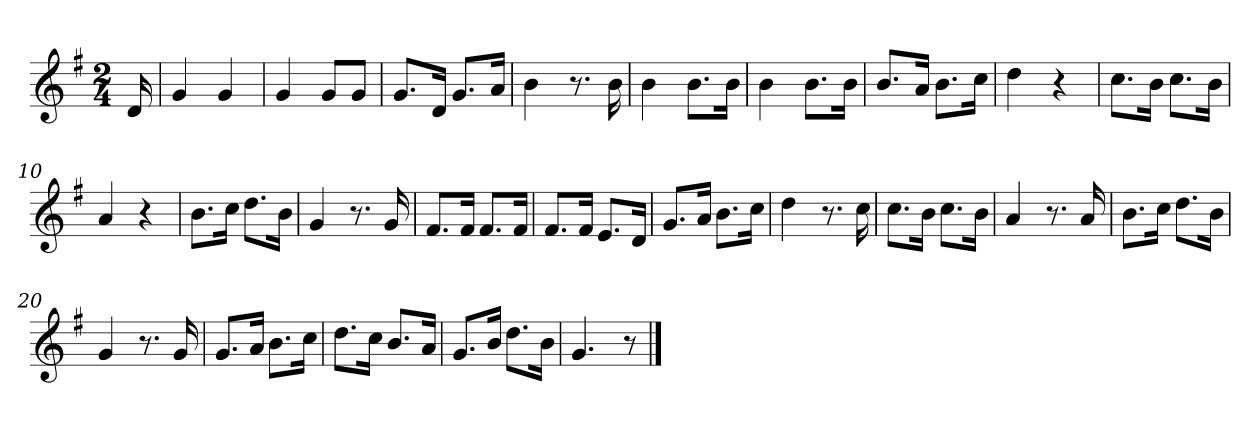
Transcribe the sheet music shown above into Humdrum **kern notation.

**kern
*part1
*staff1
*k[f#]
*M2/4
*MM120
=
16d
=1
4g
4g
=2
4g
8gL
8gJ
=3
8.gL
16dJk
8.gL
16aJk
=4
4b
8.r
16b
=5
4b
8.bL
16bJk
=6
4b
8.bL
16bJk
=7
8.bL
16aJk
8.bL
16ccJk
=8
4dd
4r
=9
8.ccL
16bJk
8.ccL
16bJk
=10
4a
4r
=11
8.bL
16ccJk
8.ddL
16bJk
=12
4g
8.r
16g
=13
8.f#L
16f#Jk
8.f#L
16f#Jk
=14
8.f#L
16f#Jk
8.eL
16dJk
=15
8.gL
16aJk
8.bL
16ccJk
=16
4dd
8.r
16cc
=17
8.ccL
16bJk
8.ccL
16bJk
=18
4a
8.r
16a
=19
8.bL
16ccJk
8.ddL
16bJk
=20
4g
8.r
16g
=21
8.gL
16aJk
8.bL
16ccJk
=22
8.ddL
16ccJk
8.bL
16aJk
=23
8.gL
16bJk
8.ddL
16bJk
=24
4.g
8r
==
*-
